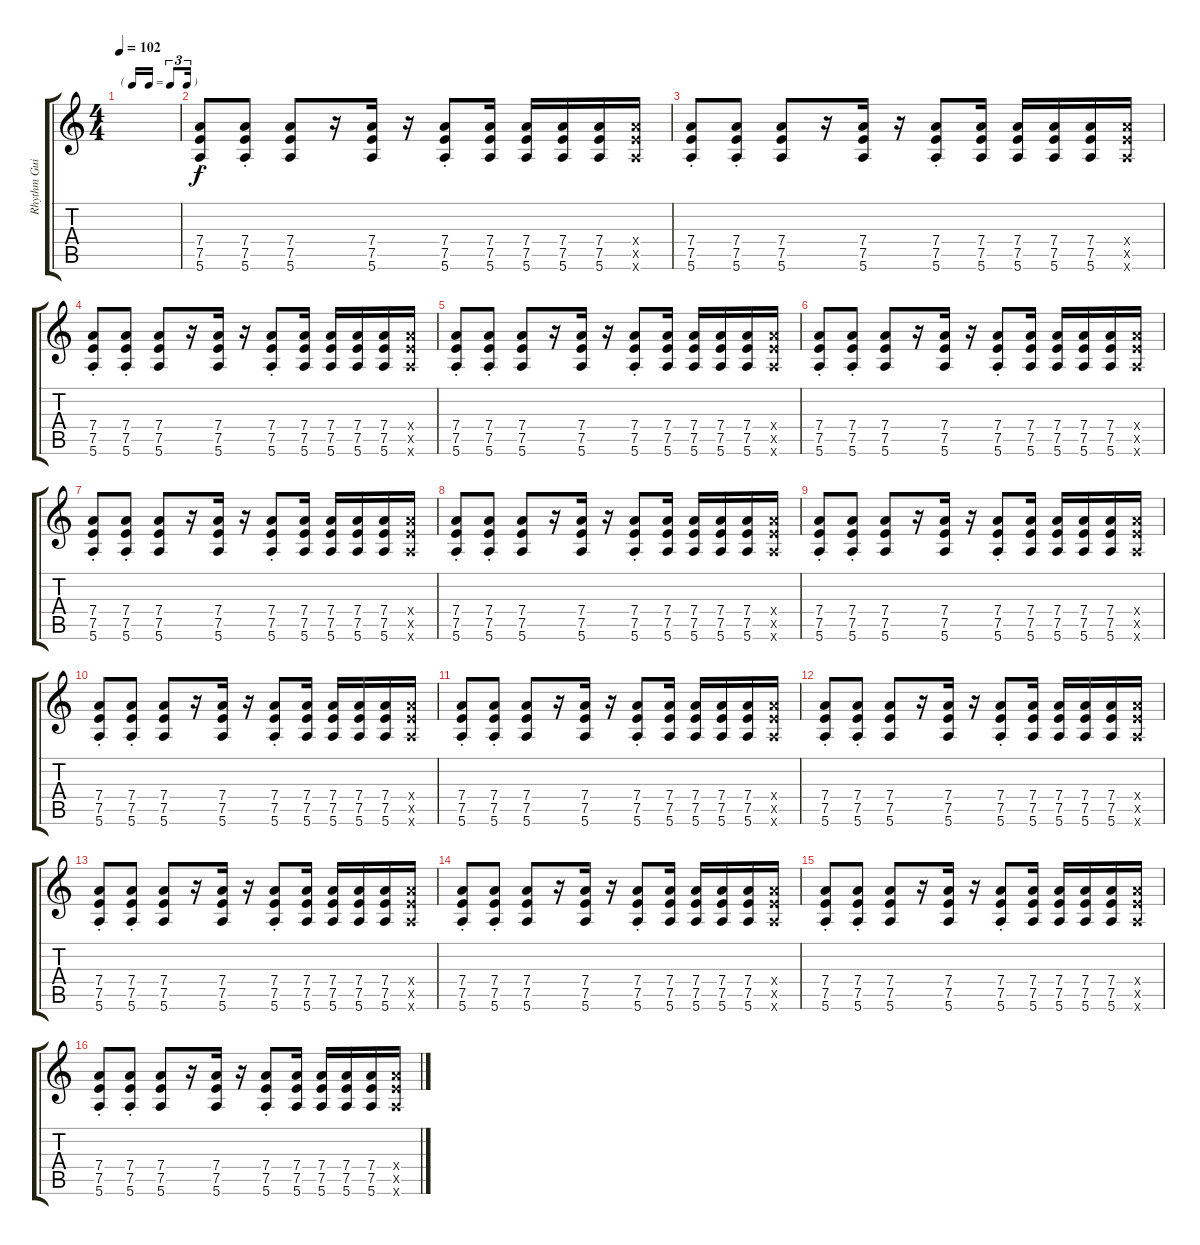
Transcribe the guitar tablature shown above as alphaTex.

\track ("Rhythm Guitar" "Rhythm Gui") {instrument overdrivenguitar bank 255}
\staff {score tabs}
\tuning (E4 B3 G3 D3 A2 E2) {hide}
\ts (4 4)
\tf triplet16th
\tempo 102
\clef g2
\ks c
|
(7.4{st} 7.5{st} 5.6{st}).8 (7.4{st} 7.5{st} 5.6{st}).8 (7.4 7.5 5.6).8 r.16 (7.4 7.5 5.6).16 r.16 (7.4{st} 7.5{st} 5.6{st}).8 (7.4 7.5 5.6).16 (7.4 7.5 5.6).16 (7.4 7.5 5.6).16 (7.4 7.5 5.6).16 (7.4{x} 7.5{x} 5.6{x}).16 |
(7.4{st} 7.5{st} 5.6{st}).8 (7.4{st} 7.5{st} 5.6{st}).8 (7.4 7.5 5.6).8 r.16 (7.4 7.5 5.6).16 r.16 (7.4{st} 7.5{st} 5.6{st}).8 (7.4 7.5 5.6).16 (7.4 7.5 5.6).16 (7.4 7.5 5.6).16 (7.4 7.5 5.6).16 (7.4{x} 7.5{x} 5.6{x}).16 |
(7.4{st} 7.5{st} 5.6{st}).8 (7.4{st} 7.5{st} 5.6{st}).8 (7.4 7.5 5.6).8 r.16 (7.4 7.5 5.6).16 r.16 (7.4{st} 7.5{st} 5.6{st}).8 (7.4 7.5 5.6).16 (7.4 7.5 5.6).16 (7.4 7.5 5.6).16 (7.4 7.5 5.6).16 (7.4{x} 7.5{x} 5.6{x}).16 |
(7.4{st} 7.5{st} 5.6{st}).8 (7.4{st} 7.5{st} 5.6{st}).8 (7.4 7.5 5.6).8 r.16 (7.4 7.5 5.6).16 r.16 (7.4{st} 7.5{st} 5.6{st}).8 (7.4 7.5 5.6).16 (7.4 7.5 5.6).16 (7.4 7.5 5.6).16 (7.4 7.5 5.6).16 (7.4{x} 7.5{x} 5.6{x}).16 |
(7.4{st} 7.5{st} 5.6{st}).8 (7.4{st} 7.5{st} 5.6{st}).8 (7.4 7.5 5.6).8 r.16 (7.4 7.5 5.6).16 r.16 (7.4{st} 7.5{st} 5.6{st}).8 (7.4 7.5 5.6).16 (7.4 7.5 5.6).16 (7.4 7.5 5.6).16 (7.4 7.5 5.6).16 (7.4{x} 7.5{x} 5.6{x}).16 |
(7.4{st} 7.5{st} 5.6{st}).8 (7.4{st} 7.5{st} 5.6{st}).8 (7.4 7.5 5.6).8 r.16 (7.4 7.5 5.6).16 r.16 (7.4{st} 7.5{st} 5.6{st}).8 (7.4 7.5 5.6).16 (7.4 7.5 5.6).16 (7.4 7.5 5.6).16 (7.4 7.5 5.6).16 (7.4{x} 7.5{x} 5.6{x}).16 |
(7.4{st} 7.5{st} 5.6{st}).8 (7.4{st} 7.5{st} 5.6{st}).8 (7.4 7.5 5.6).8 r.16 (7.4 7.5 5.6).16 r.16 (7.4{st} 7.5{st} 5.6{st}).8 (7.4 7.5 5.6).16 (7.4 7.5 5.6).16 (7.4 7.5 5.6).16 (7.4 7.5 5.6).16 (7.4{x} 7.5{x} 5.6{x}).16 |
(7.4{st} 7.5{st} 5.6{st}).8 (7.4{st} 7.5{st} 5.6{st}).8 (7.4 7.5 5.6).8 r.16 (7.4 7.5 5.6).16 r.16 (7.4{st} 7.5{st} 5.6{st}).8 (7.4 7.5 5.6).16 (7.4 7.5 5.6).16 (7.4 7.5 5.6).16 (7.4 7.5 5.6).16 (7.4{x} 7.5{x} 5.6{x}).16 |
(7.4{st} 7.5{st} 5.6{st}).8 (7.4{st} 7.5{st} 5.6{st}).8 (7.4 7.5 5.6).8 r.16 (7.4 7.5 5.6).16 r.16 (7.4{st} 7.5{st} 5.6{st}).8 (7.4 7.5 5.6).16 (7.4 7.5 5.6).16 (7.4 7.5 5.6).16 (7.4 7.5 5.6).16 (7.4{x} 7.5{x} 5.6{x}).16 |
(7.4{st} 7.5{st} 5.6{st}).8 (7.4{st} 7.5{st} 5.6{st}).8 (7.4 7.5 5.6).8 r.16 (7.4 7.5 5.6).16 r.16 (7.4{st} 7.5{st} 5.6{st}).8 (7.4 7.5 5.6).16 (7.4 7.5 5.6).16 (7.4 7.5 5.6).16 (7.4 7.5 5.6).16 (7.4{x} 7.5{x} 5.6{x}).16 |
(7.4{st} 7.5{st} 5.6{st}).8 (7.4{st} 7.5{st} 5.6{st}).8 (7.4 7.5 5.6).8 r.16 (7.4 7.5 5.6).16 r.16 (7.4{st} 7.5{st} 5.6{st}).8 (7.4 7.5 5.6).16 (7.4 7.5 5.6).16 (7.4 7.5 5.6).16 (7.4 7.5 5.6).16 (7.4{x} 7.5{x} 5.6{x}).16 |
(7.4{st} 7.5{st} 5.6{st}).8 (7.4{st} 7.5{st} 5.6{st}).8 (7.4 7.5 5.6).8 r.16 (7.4 7.5 5.6).16 r.16 (7.4{st} 7.5{st} 5.6{st}).8 (7.4 7.5 5.6).16 (7.4 7.5 5.6).16 (7.4 7.5 5.6).16 (7.4 7.5 5.6).16 (7.4{x} 7.5{x} 5.6{x}).16 |
(7.4{st} 7.5{st} 5.6{st}).8 (7.4{st} 7.5{st} 5.6{st}).8 (7.4 7.5 5.6).8 r.16 (7.4 7.5 5.6).16 r.16 (7.4{st} 7.5{st} 5.6{st}).8 (7.4 7.5 5.6).16 (7.4 7.5 5.6).16 (7.4 7.5 5.6).16 (7.4 7.5 5.6).16 (7.4{x} 7.5{x} 5.6{x}).16 |
(7.4{st} 7.5{st} 5.6{st}).8 (7.4{st} 7.5{st} 5.6{st}).8 (7.4 7.5 5.6).8 r.16 (7.4 7.5 5.6).16 r.16 (7.4{st} 7.5{st} 5.6{st}).8 (7.4 7.5 5.6).16 (7.4 7.5 5.6).16 (7.4 7.5 5.6).16 (7.4 7.5 5.6).16 (7.4{x} 7.5{x} 5.6{x}).16 |
(7.4{st} 7.5{st} 5.6{st}).8 (7.4{st} 7.5{st} 5.6{st}).8 (7.4 7.5 5.6).8 r.16 (7.4 7.5 5.6).16 r.16 (7.4{st} 7.5{st} 5.6{st}).8 (7.4 7.5 5.6).16 (7.4 7.5 5.6).16 (7.4 7.5 5.6).16 (7.4 7.5 5.6).16 (7.4{x} 7.5{x} 5.6{x}).16
